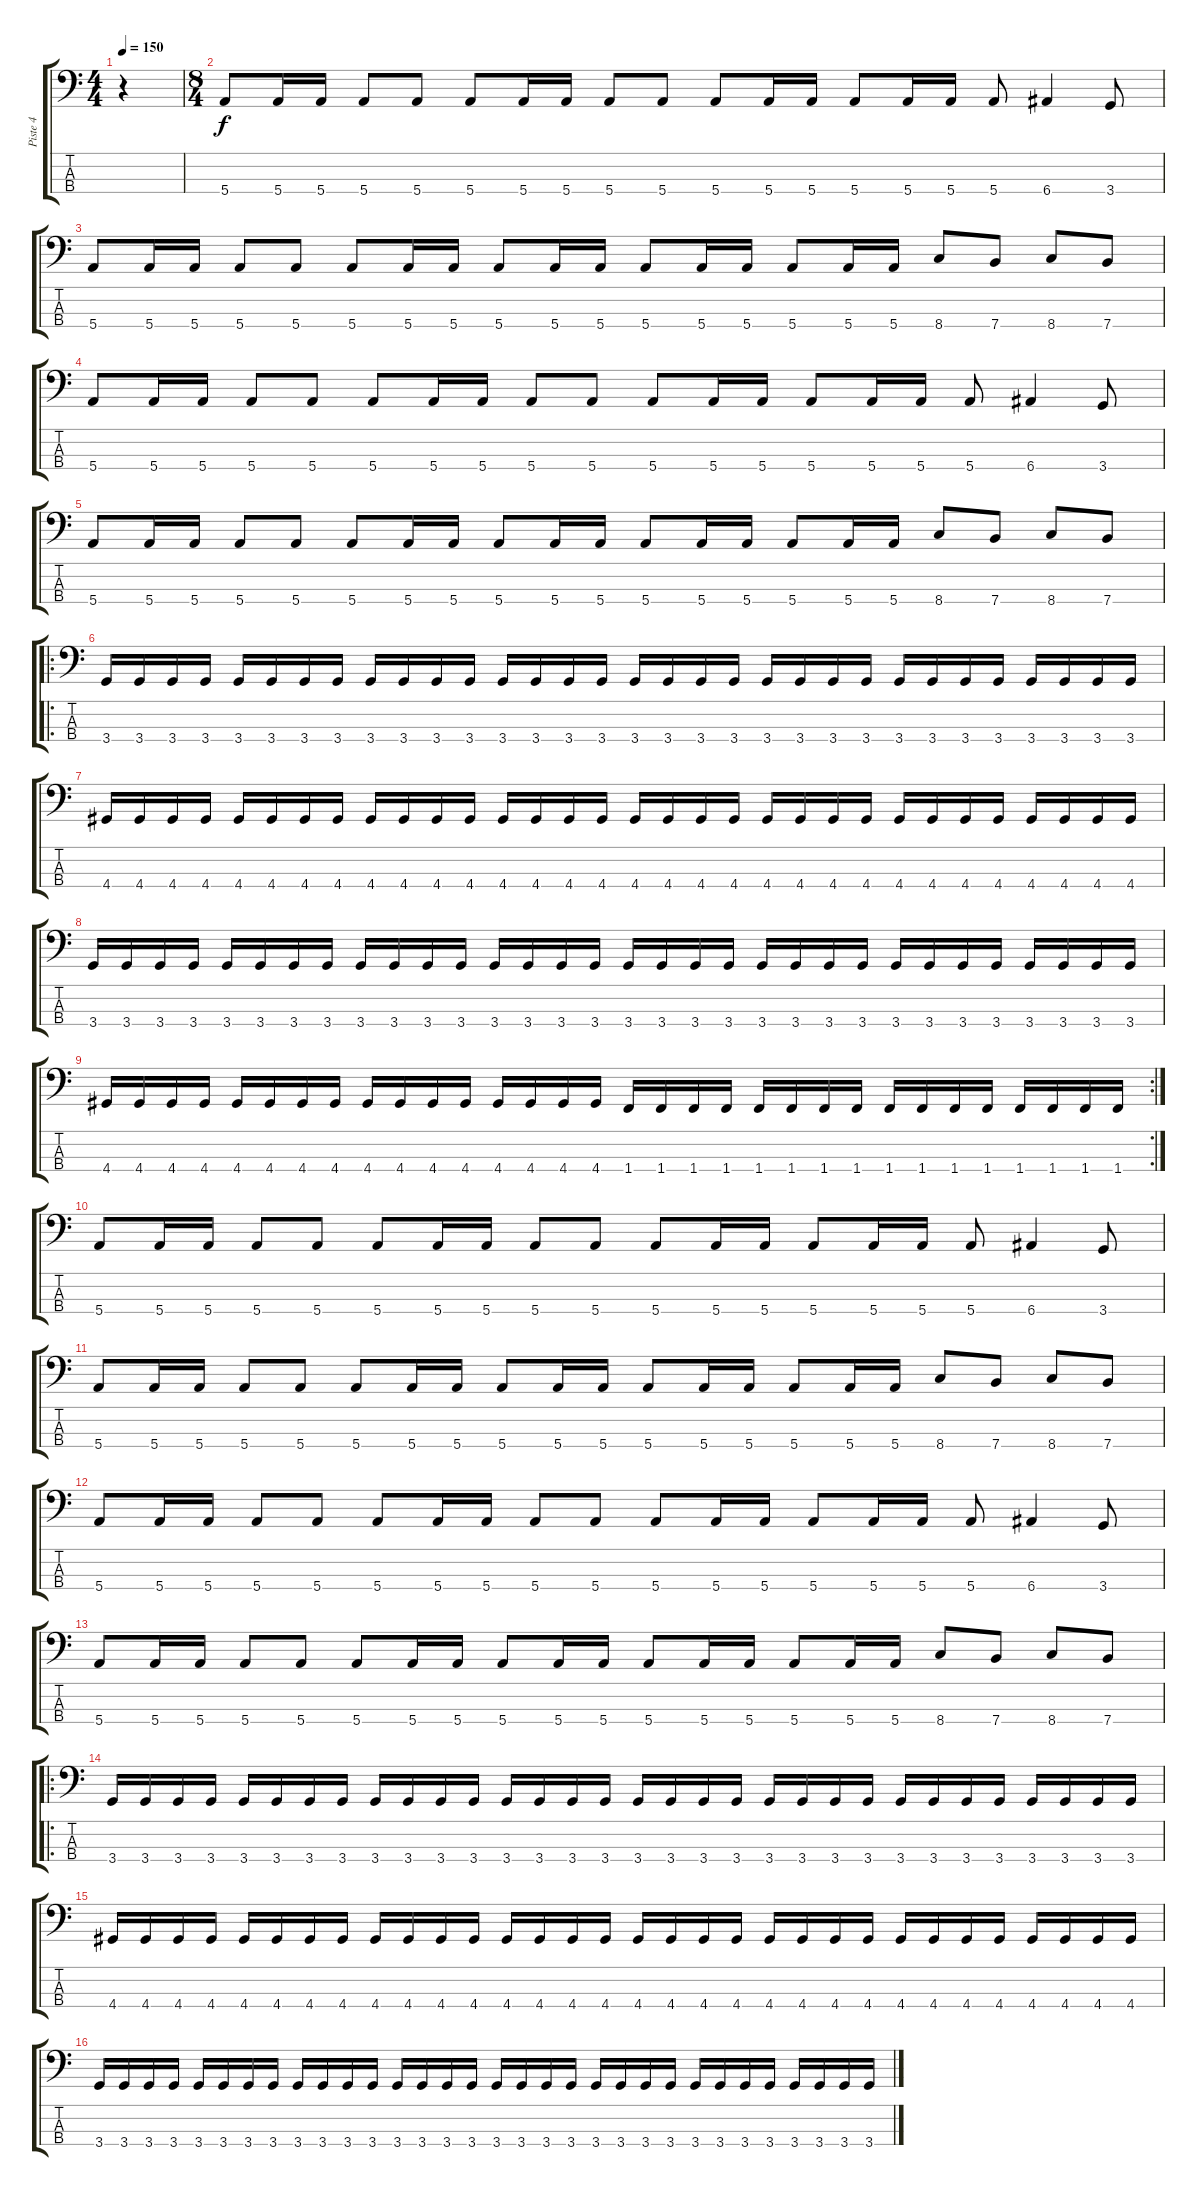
\track ("Piste 4" "Piste 4") {instrument electricbassfinger}
\staff {score tabs}
\tuning (G2 D2 A1 E1) {hide}
\ts (4 4)
\tempo 150
\clef f4
\ks c
r.4{dy f instrument electricbassfinger} |
\ts (8 4)
5.4.8 5.4.16 5.4.16 5.4.8 5.4.8 5.4.8 5.4.16 5.4.16 5.4.8 5.4.8 5.4.8 5.4.16 5.4.16 5.4.8 5.4.16 5.4.16 5.4.8 6.4.4 3.4.8 |
5.4.8 5.4.16 5.4.16 5.4.8 5.4.8 5.4.8 5.4.16 5.4.16 5.4.8 5.4.16 5.4.16 5.4.8 5.4.16 5.4.16 5.4.8 5.4.16 5.4.16 8.4.8 7.4.8 8.4.8 7.4.8 |
5.4.8 5.4.16 5.4.16 5.4.8 5.4.8 5.4.8 5.4.16 5.4.16 5.4.8 5.4.8 5.4.8 5.4.16 5.4.16 5.4.8 5.4.16 5.4.16 5.4.8 6.4.4 3.4.8 |
5.4.8 5.4.16 5.4.16 5.4.8 5.4.8 5.4.8 5.4.16 5.4.16 5.4.8 5.4.16 5.4.16 5.4.8 5.4.16 5.4.16 5.4.8 5.4.16 5.4.16 8.4.8 7.4.8 8.4.8 7.4.8 |
\ro
3.4.16 3.4.16 3.4.16 3.4.16 3.4.16 3.4.16 3.4.16 3.4.16 3.4.16 3.4.16 3.4.16 3.4.16 3.4.16 3.4.16 3.4.16 3.4.16 3.4.16 3.4.16 3.4.16 3.4.16 3.4.16 3.4.16 3.4.16 3.4.16 3.4.16 3.4.16 3.4.16 3.4.16 3.4.16 3.4.16 3.4.16 3.4.16 |
4.4.16 4.4.16 4.4.16 4.4.16 4.4.16 4.4.16 4.4.16 4.4.16 4.4.16 4.4.16 4.4.16 4.4.16 4.4.16 4.4.16 4.4.16 4.4.16 4.4.16 4.4.16 4.4.16 4.4.16 4.4.16 4.4.16 4.4.16 4.4.16 4.4.16 4.4.16 4.4.16 4.4.16 4.4.16 4.4.16 4.4.16 4.4.16 |
3.4.16 3.4.16 3.4.16 3.4.16 3.4.16 3.4.16 3.4.16 3.4.16 3.4.16 3.4.16 3.4.16 3.4.16 3.4.16 3.4.16 3.4.16 3.4.16 3.4.16 3.4.16 3.4.16 3.4.16 3.4.16 3.4.16 3.4.16 3.4.16 3.4.16 3.4.16 3.4.16 3.4.16 3.4.16 3.4.16 3.4.16 3.4.16 |
\rc 2
4.4.16 4.4.16 4.4.16 4.4.16 4.4.16 4.4.16 4.4.16 4.4.16 4.4.16 4.4.16 4.4.16 4.4.16 4.4.16 4.4.16 4.4.16 4.4.16 1.4.16 1.4.16 1.4.16 1.4.16 1.4.16 1.4.16 1.4.16 1.4.16 1.4.16 1.4.16 1.4.16 1.4.16 1.4.16 1.4.16 1.4.16 1.4.16 |
5.4.8 5.4.16 5.4.16 5.4.8 5.4.8 5.4.8 5.4.16 5.4.16 5.4.8 5.4.8 5.4.8 5.4.16 5.4.16 5.4.8 5.4.16 5.4.16 5.4.8 6.4.4 3.4.8 |
5.4.8 5.4.16 5.4.16 5.4.8 5.4.8 5.4.8 5.4.16 5.4.16 5.4.8 5.4.16 5.4.16 5.4.8 5.4.16 5.4.16 5.4.8 5.4.16 5.4.16 8.4.8 7.4.8 8.4.8 7.4.8 |
5.4.8 5.4.16 5.4.16 5.4.8 5.4.8 5.4.8 5.4.16 5.4.16 5.4.8 5.4.8 5.4.8 5.4.16 5.4.16 5.4.8 5.4.16 5.4.16 5.4.8 6.4.4 3.4.8 |
5.4.8 5.4.16 5.4.16 5.4.8 5.4.8 5.4.8 5.4.16 5.4.16 5.4.8 5.4.16 5.4.16 5.4.8 5.4.16 5.4.16 5.4.8 5.4.16 5.4.16 8.4.8 7.4.8 8.4.8 7.4.8 |
\ro
3.4.16 3.4.16 3.4.16 3.4.16 3.4.16 3.4.16 3.4.16 3.4.16 3.4.16 3.4.16 3.4.16 3.4.16 3.4.16 3.4.16 3.4.16 3.4.16 3.4.16 3.4.16 3.4.16 3.4.16 3.4.16 3.4.16 3.4.16 3.4.16 3.4.16 3.4.16 3.4.16 3.4.16 3.4.16 3.4.16 3.4.16 3.4.16 |
4.4.16 4.4.16 4.4.16 4.4.16 4.4.16 4.4.16 4.4.16 4.4.16 4.4.16 4.4.16 4.4.16 4.4.16 4.4.16 4.4.16 4.4.16 4.4.16 4.4.16 4.4.16 4.4.16 4.4.16 4.4.16 4.4.16 4.4.16 4.4.16 4.4.16 4.4.16 4.4.16 4.4.16 4.4.16 4.4.16 4.4.16 4.4.16 |
3.4.16 3.4.16 3.4.16 3.4.16 3.4.16 3.4.16 3.4.16 3.4.16 3.4.16 3.4.16 3.4.16 3.4.16 3.4.16 3.4.16 3.4.16 3.4.16 3.4.16 3.4.16 3.4.16 3.4.16 3.4.16 3.4.16 3.4.16 3.4.16 3.4.16 3.4.16 3.4.16 3.4.16 3.4.16 3.4.16 3.4.16 3.4.16
